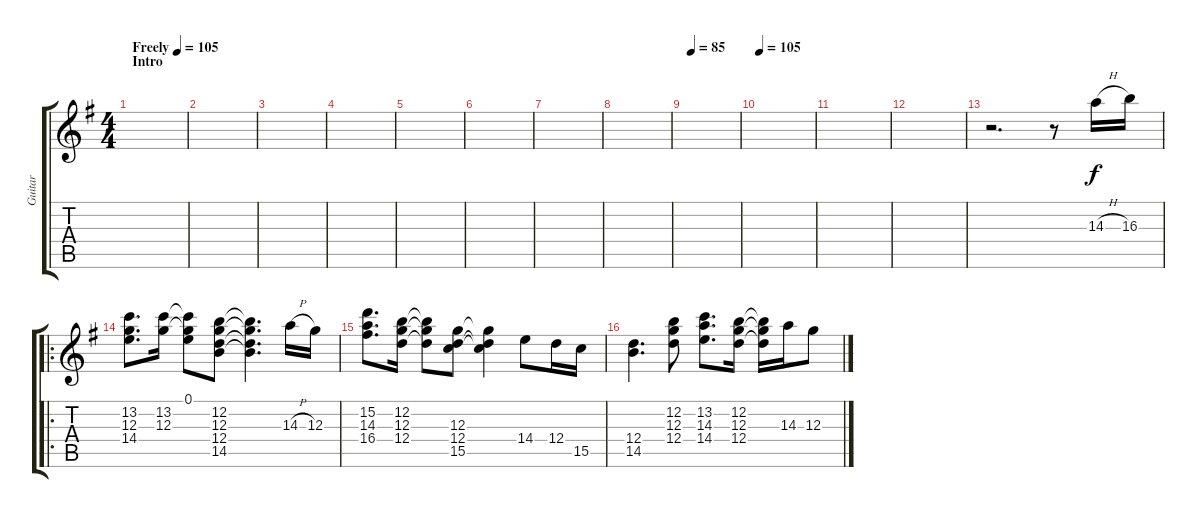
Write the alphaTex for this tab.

\track ("Guitar" "Guitar") {instrument electricguitarclean}
\staff {score tabs}
\tuning (E4 B3 G3 D3 A2 E2) {hide}
\ts (4 4)
\section ("" "Intro")
\tempo (105 "Freely")
\clef g2
\ks g
|
|
|
|
|
|
|
|
\tempo (85 0.125)
|
\tempo 105
|
|
|
r.2{d} r.8 14.3{h}.16 16.3.16 |
\ro
(13.2 12.3 14.4).8{d} (13.2 12.3).16 (0.1 13.2{t} 12.3{t}).8 (12.2 12.3 12.4 14.5).8 (12.2{t} 12.3{t} 12.4{t} 14.5{t}).4{d} 14.3{h}.16 12.3.16 |
(15.2 14.3 16.4).8{d} (12.2 12.3 12.4).16 (12.2{t} 12.3{t} 12.4{t}).8 (12.3 12.4 15.5).8 (12.3{t} 12.4{t} 15.5{t}).4 14.4.8 12.4.16 15.5.16 |
(12.4 14.5).4{d} (12.2 12.3 12.4).8 (13.2 14.3 14.4).8{d} (12.2 12.3 12.4).16 (12.2{t} 12.3{t} 12.4{t}).16 14.3.16 12.3.8
